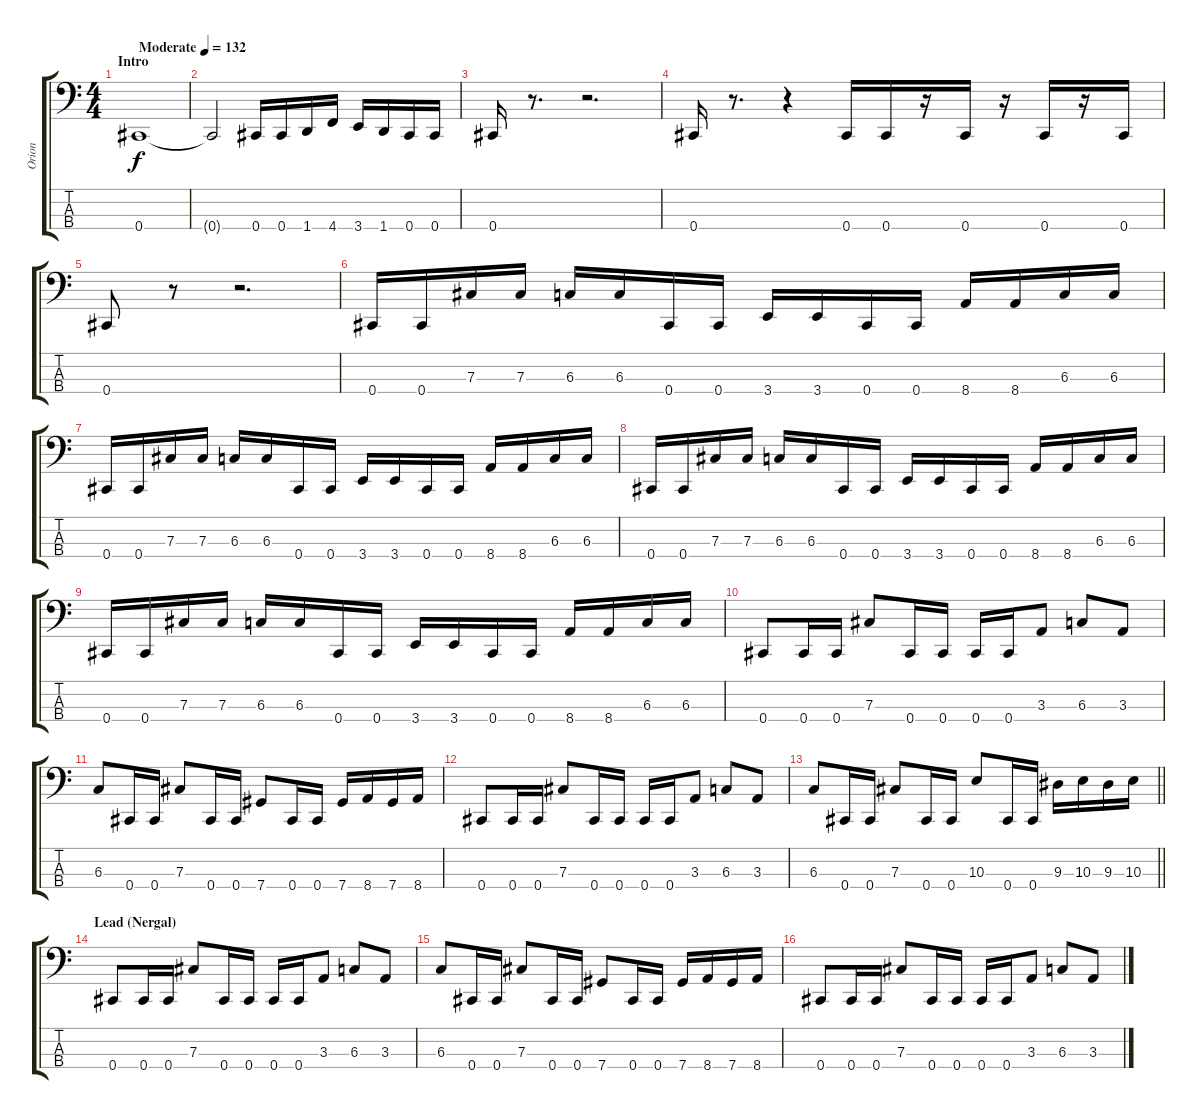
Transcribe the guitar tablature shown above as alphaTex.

\track ("Orion" "Orion") {instrument electricbassfinger}
\staff {score tabs}
\tuning (E2 B1 Gb1 Db1) {hide}
\ts (4 4)
\section ("" "Intro")
\tempo (132 "Moderate")
\clef f4
\ks c
0.4.1{dy f instrument electricbassfinger} |
0.4{t}.2 0.4.16 0.4.16 1.4.16 4.4.16 3.4.16 1.4.16 0.4.16 0.4.16 |
0.4.16 r.8{d} r.2{d} |
0.4.16 r.8{d} r.4 0.4.16 0.4.16 r.16 0.4.16 r.16 0.4.16 r.16 0.4.16 |
0.4.8 r.8 r.2{d} |
0.4.16 0.4.16 7.3.16 7.3.16 6.3.16 6.3.16 0.4.16 0.4.16 3.4.16 3.4.16 0.4.16 0.4.16 8.4.16 8.4.16 6.3.16 6.3.16 |
0.4.16 0.4.16 7.3.16 7.3.16 6.3.16 6.3.16 0.4.16 0.4.16 3.4.16 3.4.16 0.4.16 0.4.16 8.4.16 8.4.16 6.3.16 6.3.16 |
0.4.16 0.4.16 7.3.16 7.3.16 6.3.16 6.3.16 0.4.16 0.4.16 3.4.16 3.4.16 0.4.16 0.4.16 8.4.16 8.4.16 6.3.16 6.3.16 |
0.4.16 0.4.16 7.3.16 7.3.16 6.3.16 6.3.16 0.4.16 0.4.16 3.4.16 3.4.16 0.4.16 0.4.16 8.4.16 8.4.16 6.3.16 6.3.16 |
0.4.8 0.4.16 0.4.16 7.3.8 0.4.16 0.4.16 0.4.16 0.4.16 3.3.8 6.3.8 3.3.8 |
6.3.8 0.4.16 0.4.16 7.3.8 0.4.16 0.4.16 7.4.8 0.4.16 0.4.16 7.4.16 8.4.16 7.4.16 8.4.16 |
0.4.8 0.4.16 0.4.16 7.3.8 0.4.16 0.4.16 0.4.16 0.4.16 3.3.8 6.3.8 3.3.8 |
\barLineRight lightlight
6.3.8 0.4.16 0.4.16 7.3.8 0.4.16 0.4.16 10.3.8 0.4.16 0.4.16 9.3.16 10.3.16 9.3.16 10.3.16 |
\section ("" "Lead (Nergal)")
0.4.8 0.4.16 0.4.16 7.3.8 0.4.16 0.4.16 0.4.16 0.4.16 3.3.8 6.3.8 3.3.8 |
6.3.8 0.4.16 0.4.16 7.3.8 0.4.16 0.4.16 7.4.8 0.4.16 0.4.16 7.4.16 8.4.16 7.4.16 8.4.16 |
0.4.8 0.4.16 0.4.16 7.3.8 0.4.16 0.4.16 0.4.16 0.4.16 3.3.8 6.3.8 3.3.8
